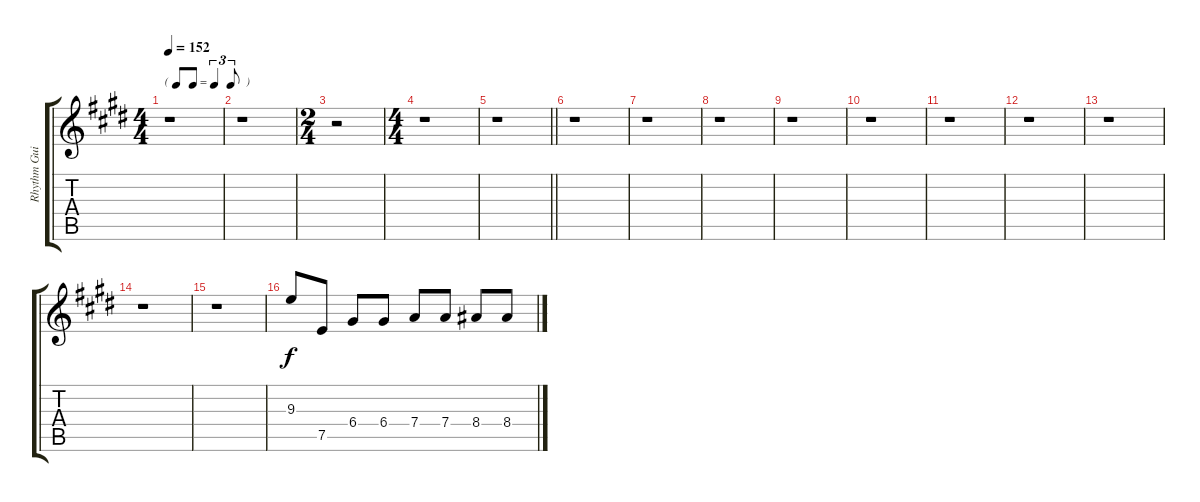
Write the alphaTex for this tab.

\track ("Rhythm Guitar II" "Rhythm Gui") {instrument distortionguitar}
\staff {score tabs}
\tuning (E4 B3 G3 D3 A2 E2) {hide}
\ts (4 4)
\tf triplet8th
\tempo 152
\clef g2
\ks c#minor
r.1{dy f} |
r.1 |
\ts (2 4)
\ks e
r.2 |
\ts (4 4)
\ks c#minor
r.1 |
\barLineRight lightlight
r.1 |
\ks e
r.1 |
\ks c#minor
r.1 |
r.1 |
\ks e
r.1 |
\ks c#minor
r.1 |
\ks e
r.1 |
\ks c#minor
r.1 |
\ks e
r.1 |
\ks c#minor
r.1 |
\ks e
r.1 |
\ks c#minor
9.3.8 7.5.8 6.4.8 6.4.8 7.4.8 7.4.8 8.4.8 8.4.8
